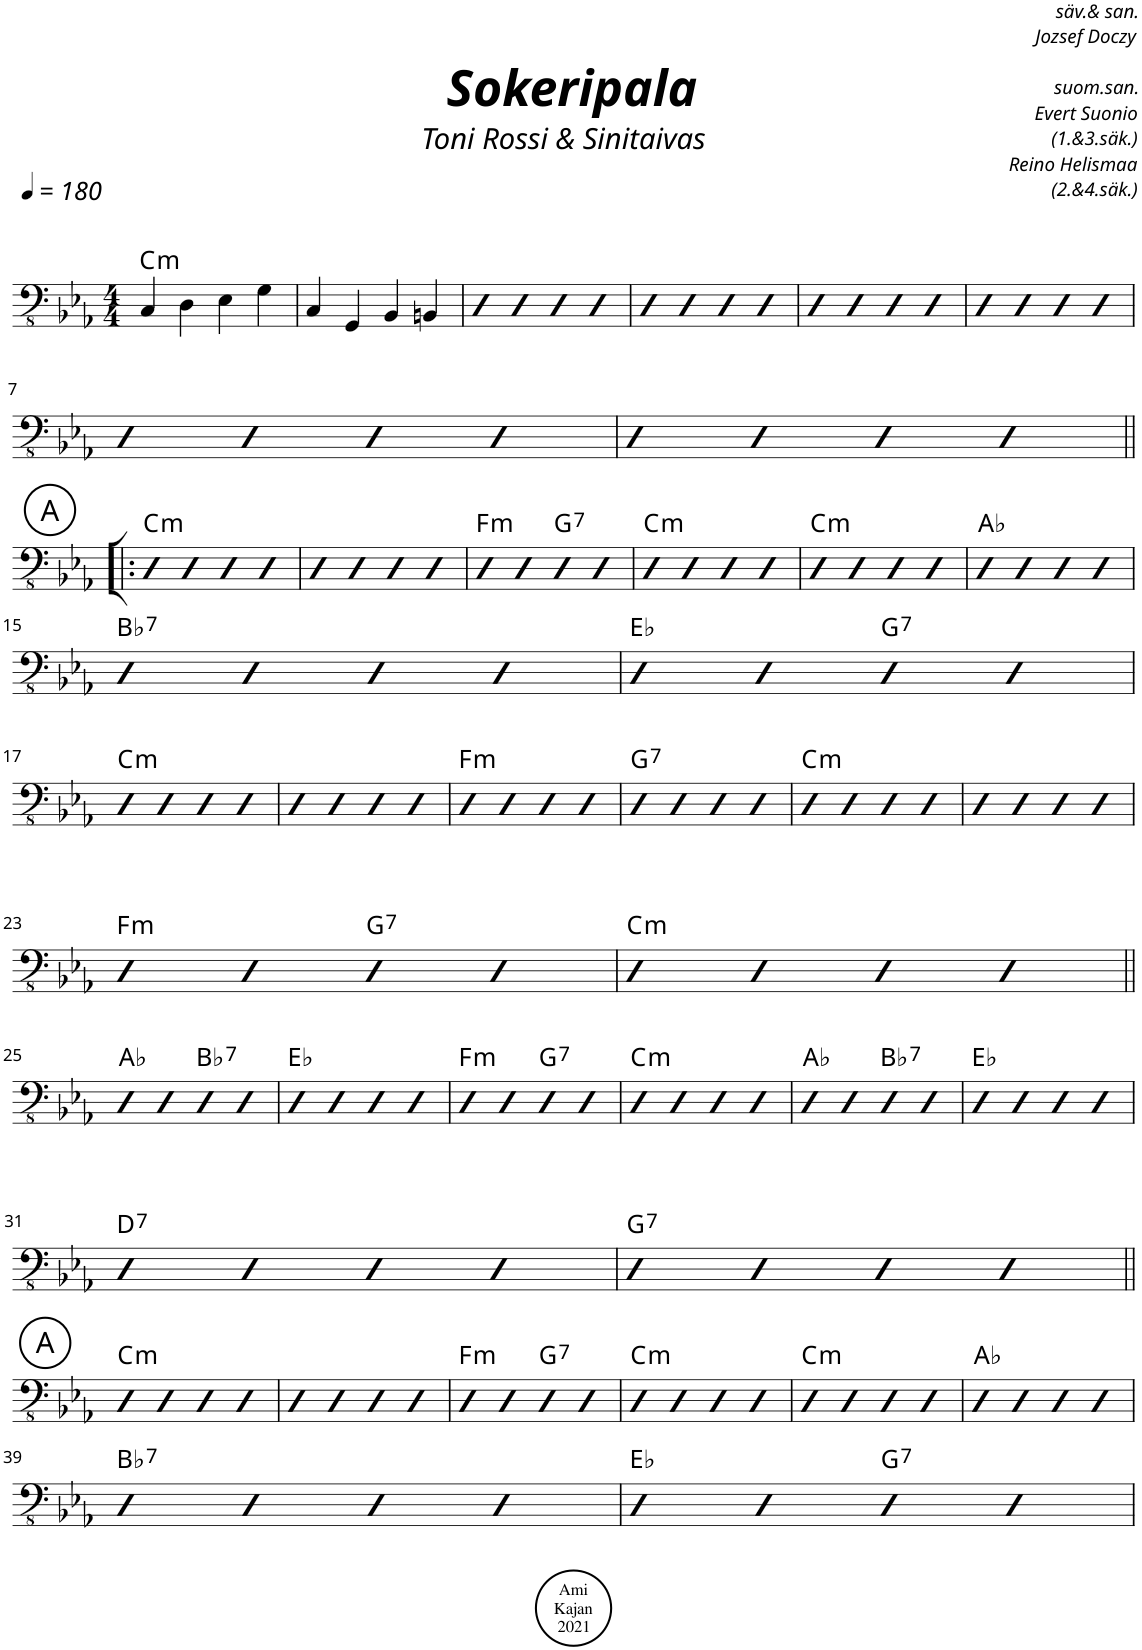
**kern	**harte
*part1	*part1
*staff1	*
*I"Acoustic Bass	*
*I'Bass	*
*clefFv4	*
*k[b-e-a-]	*
*M4/4	*
*MM180	*
=1	=1
!	!LO:H:kt=m
4CC/	C:min
4DD\	.
4EE-\	.
4GG\	.
=2	=2
4CC/	.
4GGG/	.
4BBB-/	.
4BBBn/	.
=3	=3
4DD	.
4DD	.
4DD	.
4DD	.
=4	=4
4DD	.
4DD	.
4DD	.
4DD	.
=5	=5
4DD	.
4DD	.
4DD	.
4DD	.
=6	=6
4DD	.
4DD	.
4DD	.
4DD	.
!!LO:LB:g=z
=7	=7
4DD	.
4DD	.
4DD	.
4DD	.
=8	=8
4DD	.
4DD	.
4DD	.
4DD	.
!!LO:LB:g=z
!!LO:REH:place=s1:a:cj:enc=circle:fs=14:t=A
=9!|:	=9!|:
!	!LO:H:kt=m
4DD	C:min
4DD	.
4DD	.
4DD	.
=10	=10
4DD	.
4DD	.
4DD	.
4DD	.
=11	=11
!	!LO:H:kt=m
4DD	F:min
4DD	.
!	!LO:H:kt=7
4DD	G:7
4DD	.
=12	=12
!	!LO:H:kt=m
4DD	C:min
4DD	.
4DD	.
4DD	.
=13	=13
!	!LO:H:kt=m
4DD	C:min
4DD	.
4DD	.
4DD	.
=14	=14
4DD	Ab:maj
4DD	.
4DD	.
4DD	.
!!LO:LB:g=z
=15	=15
!	!LO:H:kt=7
4DD	Bb:7
4DD	.
4DD	.
4DD	.
=16	=16
4DD	Eb:maj
4DD	.
!	!LO:H:kt=7
4DD	G:7
4DD	.
!!LO:LB:g=z
=17	=17
!	!LO:H:kt=m
4DD	C:min
4DD	.
4DD	.
4DD	.
=18	=18
4DD	.
4DD	.
4DD	.
4DD	.
=19	=19
!	!LO:H:kt=m
4DD	F:min
4DD	.
4DD	.
4DD	.
=20	=20
!	!LO:H:kt=7
4DD	G:7
4DD	.
4DD	.
4DD	.
=21	=21
!	!LO:H:kt=m
4DD	C:min
4DD	.
4DD	.
4DD	.
=22	=22
4DD	.
4DD	.
4DD	.
4DD	.
!!LO:LB:g=z
=23	=23
!	!LO:H:kt=m
4DD	F:min
4DD	.
!	!LO:H:kt=7
4DD	G:7
4DD	.
=24	=24
!	!LO:H:kt=m
4DD	C:min
4DD	.
4DD	.
4DD	.
!!LO:LB:g=z
=25||	=25||
4DD	Ab:maj
4DD	.
!	!LO:H:kt=7
4DD	Bb:7
4DD	.
=26	=26
4DD	Eb:maj
4DD	.
4DD	.
4DD	.
=27	=27
!	!LO:H:kt=m
4DD	F:min
4DD	.
!	!LO:H:kt=7
4DD	G:7
4DD	.
=28	=28
!	!LO:H:kt=m
4DD	C:min
4DD	.
4DD	.
4DD	.
=29	=29
4DD	Ab:maj
4DD	.
!	!LO:H:kt=7
4DD	Bb:7
4DD	.
=30	=30
4DD	Eb:maj
4DD	.
4DD	.
4DD	.
!!LO:LB:g=z
=31	=31
!	!LO:H:kt=7
4DD	D:7
4DD	.
4DD	.
4DD	.
=32	=32
!	!LO:H:kt=7
4DD	G:7
4DD	.
4DD	.
4DD	.
!!LO:LB:g=z
!!LO:REH:place=s1:a:cj:enc=circle:fs=14:t=A
=33||	=33||
!	!LO:H:kt=m
4DD	C:min
4DD	.
4DD	.
4DD	.
=34	=34
4DD	.
4DD	.
4DD	.
4DD	.
=35	=35
!	!LO:H:kt=m
4DD	F:min
4DD	.
!	!LO:H:kt=7
4DD	G:7
4DD	.
=36	=36
!	!LO:H:kt=m
4DD	C:min
4DD	.
4DD	.
4DD	.
=37	=37
!	!LO:H:kt=m
4DD	C:min
4DD	.
4DD	.
4DD	.
=38	=38
4DD	Ab:maj
4DD	.
4DD	.
4DD	.
!!LO:LB:g=z
=39	=39
!	!LO:H:kt=7
4DD	Bb:7
4DD	.
4DD	.
4DD	.
=40	=40
4DD	Eb:maj
4DD	.
!	!LO:H:kt=7
4DD	G:7
4DD	.
=	=
*-	*-
